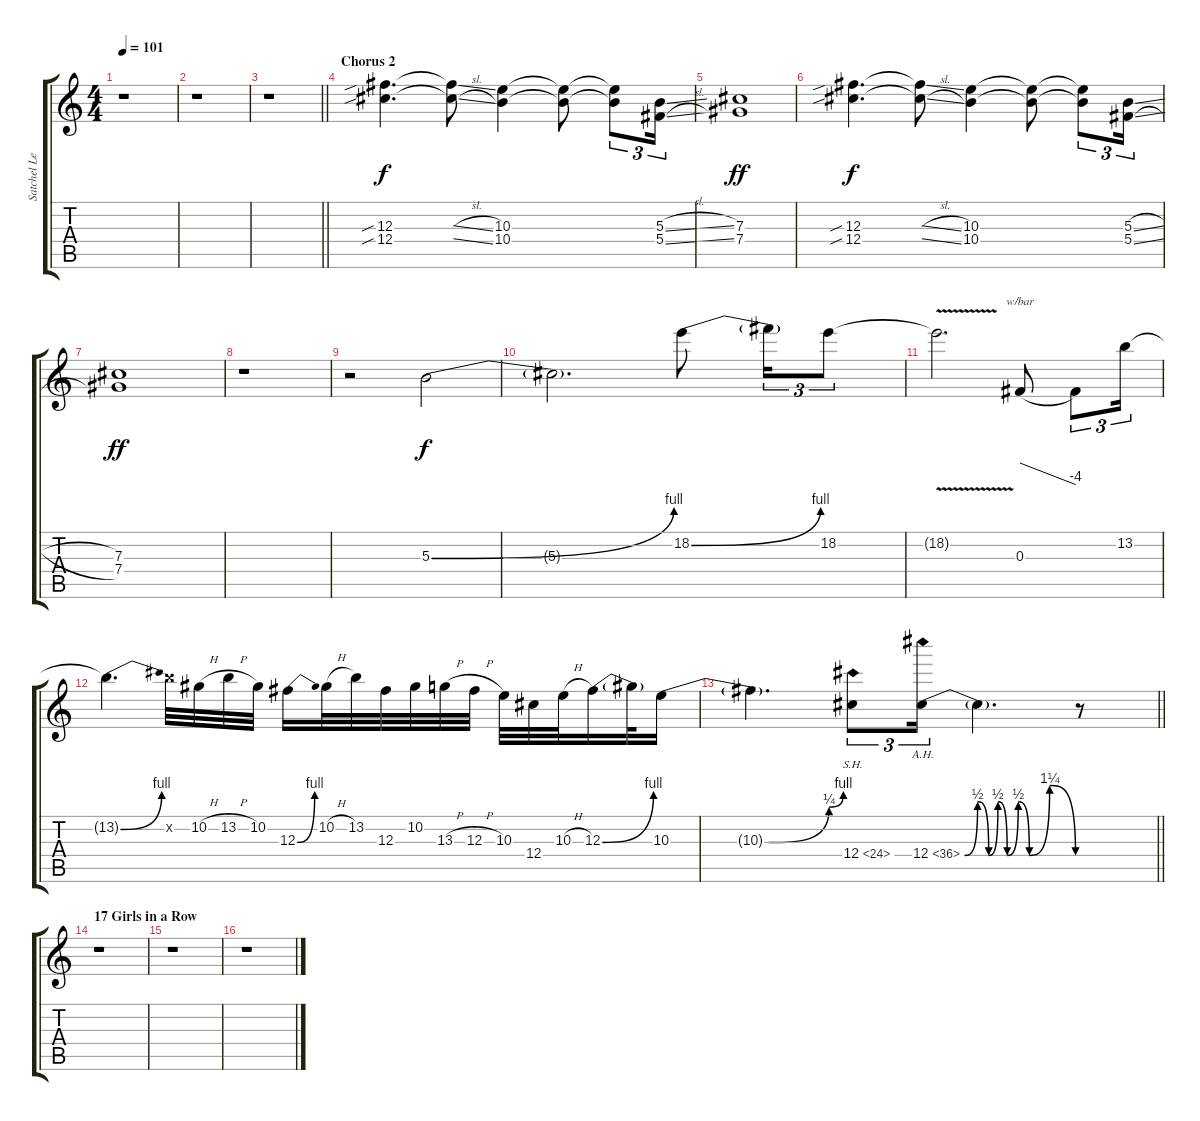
\track ("Satchel Lead" "Satchel Le") {instrument distortionguitar}
\staff {score tabs}
\tuning (Eb4 Bb3 Gb3 Db3 Ab2 Db2) {hide}
\ts (4 4)
\tempo 101
\clef g2
\ks c
r.1{dy f} |
r.1 |
\barLineRight lightlight
r.1 |
\section ("" "Chorus 2")
(12.3{sib} 12.4{sib}).4{d} (12.3{sl t} 12.4{sl t}).8 (10.3 10.4).4 (10.3{t} 10.4{t}).8 (10.3{t} 10.4{t}).8{tu (3 2)} (5.3{sl} 5.4{sl}).16{tu (3 2)} |
(7.3 7.4).1{dy ff} |
(12.3{sib} 12.4{sib}).4{d dy f} (12.3{sl t} 12.4{sl t}).8 (10.3 10.4).4 (10.3{t} 10.4{t}).8 (10.3{t} 10.4{t}).8{tu (3 2)} (5.3{sl} 5.4{sl}).16{tu (3 2)} |
(7.3 7.4).1{dy ff} |
r.1 |
r.2 5.3{be (bend 0 0 60 4)}.2{dy f} |
5.3{t}.2{d} 18.2{be (bend 0 0 60 4)}.8 18.2{t}.16{tu (3 2)} 18.2.8{tu (3 2)} |
18.2{v t}.2{d} 0.3.8{tbe (dive default 0 0 60 -16)} 0.3{t}.8{tu (3 2)} 13.2.16{tu (3 2)} |
13.2{be (bend 0 0 60 4) t}.4{d} 13.2{x}.32 10.2{h}.32 13.2{h}.32 10.2.32 12.3{be (bend 0 0 60 4)}.16 10.2{h}.32 13.2.32 12.3.32 10.2.32 13.3{h}.32 12.3{h}.32 10.3.32 12.4.32 10.3{h}.32 12.3{be (bend 0 0 60 4)}.16 12.3{t}.32 10.3{be (custom 0 0 34 0 55 1 60 4)}.16 |
\barLineRight lightlight
10.3{t}.4{d} 12.4{sh 12}.8{tu (3 2)} 12.4{be (custom 0 0 7 2 13 0 18 2 23 0 29 2 35 0 46 5 60 0) ah 24}.16{tu (3 2)} 12.4{t}.4{d} r.8 |
\section ("" "17 Girls in a Row")
r.1 |
r.1 |
r.1
